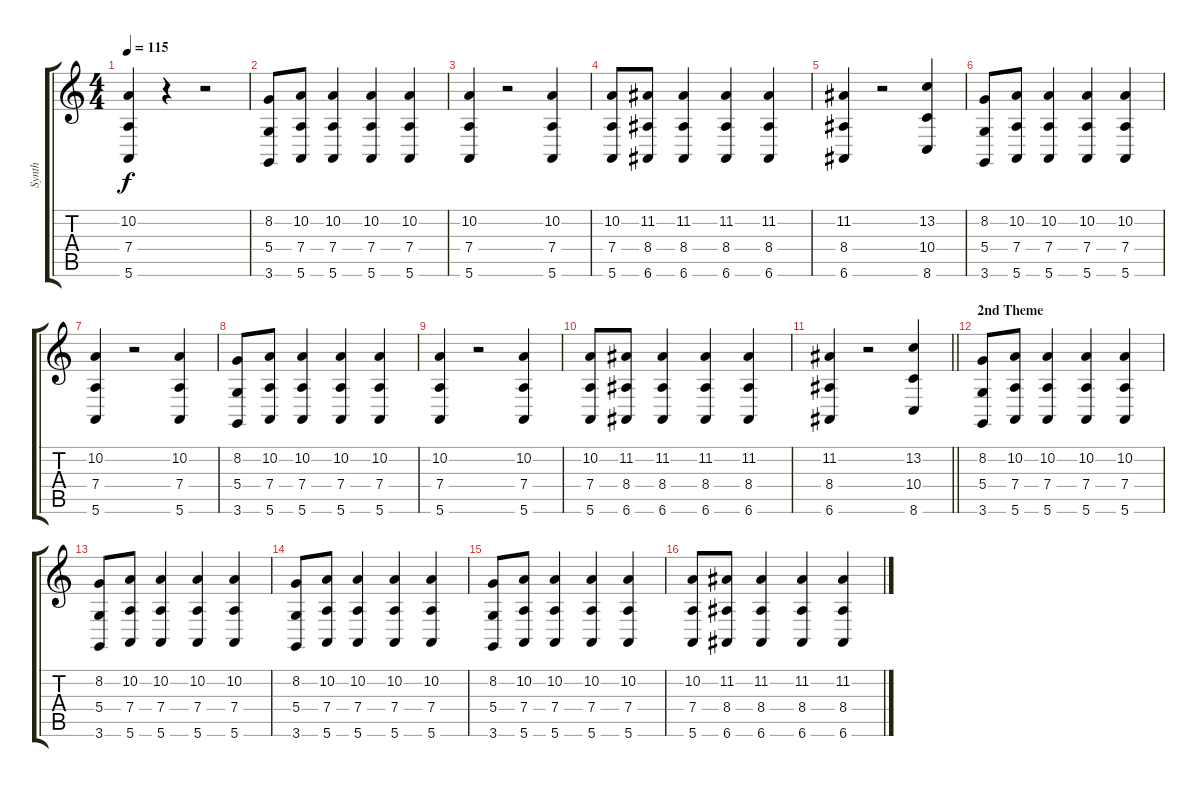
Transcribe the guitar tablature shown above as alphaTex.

\track ("Synth" "Synth") {instrument stringensemble1}
\staff {score tabs}
\tuning (E4 B3 G3 D3 A2 E2) {hide}
\ts (4 4)
\tempo 115
\clef g2
\ks c
(10.2 7.4 5.6).4{dy f} r.4 r.2 |
(8.2 5.4 3.6).8 (10.2 7.4 5.6).8 (10.2 7.4 5.6).4 (10.2 7.4 5.6).4 (10.2 7.4 5.6).4 |
(10.2 7.4 5.6).4 r.2 (10.2 7.4 5.6).4 |
(10.2 7.4 5.6).8 (11.2 8.4 6.6).8 (11.2 8.4 6.6).4 (11.2 8.4 6.6).4 (11.2 8.4 6.6).4 |
(11.2 8.4 6.6).4 r.2 (13.2 10.4 8.6).4 |
(8.2 5.4 3.6).8 (10.2 7.4 5.6).8 (10.2 7.4 5.6).4 (10.2 7.4 5.6).4 (10.2 7.4 5.6).4 |
(10.2 7.4 5.6).4 r.2 (10.2 7.4 5.6).4 |
(8.2 5.4 3.6).8 (10.2 7.4 5.6).8 (10.2 7.4 5.6).4 (10.2 7.4 5.6).4 (10.2 7.4 5.6).4 |
(10.2 7.4 5.6).4 r.2 (10.2 7.4 5.6).4 |
(10.2 7.4 5.6).8 (11.2 8.4 6.6).8 (11.2 8.4 6.6).4 (11.2 8.4 6.6).4 (11.2 8.4 6.6).4 |
\barLineRight lightlight
(11.2 8.4 6.6).4 r.2 (13.2 10.4 8.6).4 |
\section ("" "2nd Theme")
(8.2 5.4 3.6).8 (10.2 7.4 5.6).8 (10.2 7.4 5.6).4 (10.2 7.4 5.6).4 (10.2 7.4 5.6).4 |
(8.2 5.4 3.6).8 (10.2 7.4 5.6).8 (10.2 7.4 5.6).4 (10.2 7.4 5.6).4 (10.2 7.4 5.6).4 |
(8.2 5.4 3.6).8 (10.2 7.4 5.6).8 (10.2 7.4 5.6).4 (10.2 7.4 5.6).4 (10.2 7.4 5.6).4 |
(8.2 5.4 3.6).8 (10.2 7.4 5.6).8 (10.2 7.4 5.6).4 (10.2 7.4 5.6).4 (10.2 7.4 5.6).4 |
(10.2 7.4 5.6).8 (11.2 8.4 6.6).8 (11.2 8.4 6.6).4 (11.2 8.4 6.6).4 (11.2 8.4 6.6).4
